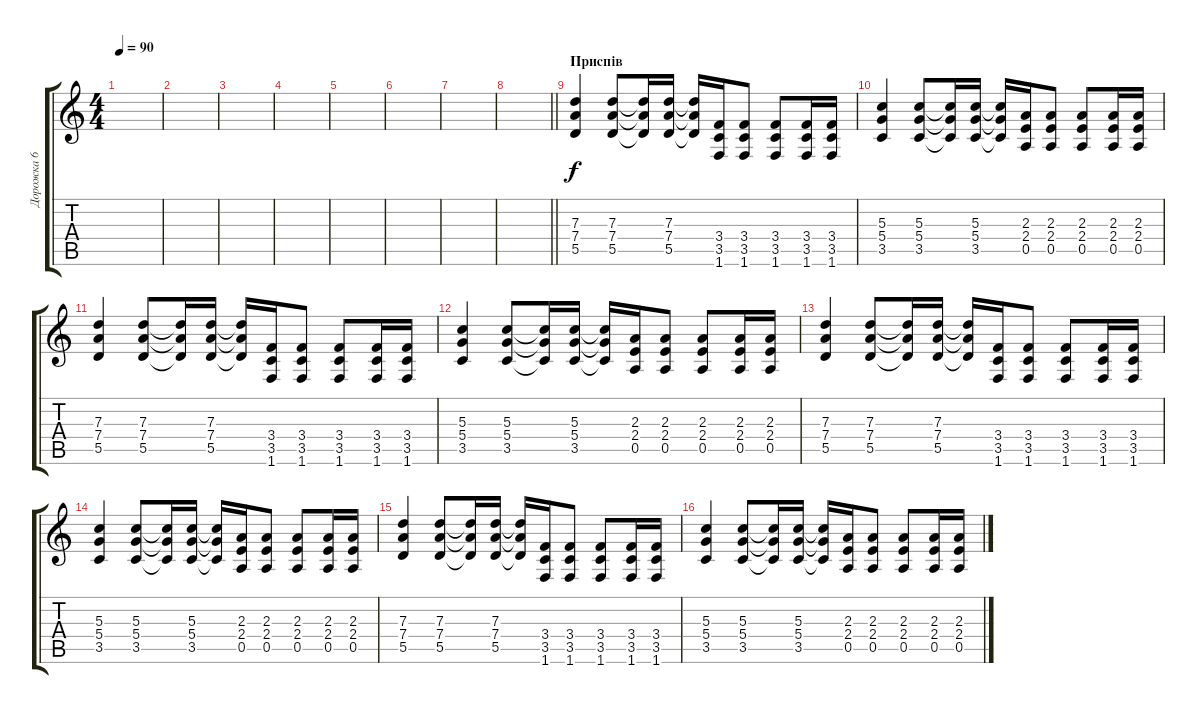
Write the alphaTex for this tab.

\track ("Дорожка 6" "Дорожка 6") {instrument overdrivenguitar}
\staff {score tabs}
\tuning (E4 B3 G3 D3 A2 E2) {hide}
\ts (4 4)
\tempo 90
\clef g2
\ks c
|
|
|
|
|
|
|
\barLineRight lightlight
|
\section ("" "Приспів")
(7.3 7.4 5.5).4 (7.3 7.4 5.5).8 (7.3{t} 7.4{t} 5.5{t}).16 (7.3 7.4 5.5).16 (7.3{t} 7.4{t} 5.5{t}).16 (3.4 3.5 1.6).16 (3.4 3.5 1.6).8 (3.4 3.5 1.6).8 (3.4 3.5 1.6).16 (3.4 3.5 1.6).16 |
(5.3 5.4 3.5).4 (5.3 5.4 3.5).8 (5.3{t} 5.4{t} 3.5{t}).16 (5.3 5.4 3.5).16 (5.3{t} 5.4{t} 3.5{t}).16 (2.3 2.4 0.5).16 (2.3 2.4 0.5).8 (2.3 2.4 0.5).8 (2.3 2.4 0.5).16 (2.3 2.4 0.5).16 |
(7.3 7.4 5.5).4 (7.3 7.4 5.5).8 (7.3{t} 7.4{t} 5.5{t}).16 (7.3 7.4 5.5).16 (7.3{t} 7.4{t} 5.5{t}).16 (3.4 3.5 1.6).16 (3.4 3.5 1.6).8 (3.4 3.5 1.6).8 (3.4 3.5 1.6).16 (3.4 3.5 1.6).16 |
(5.3 5.4 3.5).4 (5.3 5.4 3.5).8 (5.3{t} 5.4{t} 3.5{t}).16 (5.3 5.4 3.5).16 (5.3{t} 5.4{t} 3.5{t}).16 (2.3 2.4 0.5).16 (2.3 2.4 0.5).8 (2.3 2.4 0.5).8 (2.3 2.4 0.5).16 (2.3 2.4 0.5).16 |
(7.3 7.4 5.5).4 (7.3 7.4 5.5).8 (7.3{t} 7.4{t} 5.5{t}).16 (7.3 7.4 5.5).16 (7.3{t} 7.4{t} 5.5{t}).16 (3.4 3.5 1.6).16 (3.4 3.5 1.6).8 (3.4 3.5 1.6).8 (3.4 3.5 1.6).16 (3.4 3.5 1.6).16 |
(5.3 5.4 3.5).4 (5.3 5.4 3.5).8 (5.3{t} 5.4{t} 3.5{t}).16 (5.3 5.4 3.5).16 (5.3{t} 5.4{t} 3.5{t}).16 (2.3 2.4 0.5).16 (2.3 2.4 0.5).8 (2.3 2.4 0.5).8 (2.3 2.4 0.5).16 (2.3 2.4 0.5).16 |
(7.3 7.4 5.5).4 (7.3 7.4 5.5).8 (7.3{t} 7.4{t} 5.5{t}).16 (7.3 7.4 5.5).16 (7.3{t} 7.4{t} 5.5{t}).16 (3.4 3.5 1.6).16 (3.4 3.5 1.6).8 (3.4 3.5 1.6).8 (3.4 3.5 1.6).16 (3.4 3.5 1.6).16 |
(5.3 5.4 3.5).4 (5.3 5.4 3.5).8 (5.3{t} 5.4{t} 3.5{t}).16 (5.3 5.4 3.5).16 (5.3{t} 5.4{t} 3.5{t}).16 (2.3 2.4 0.5).16 (2.3 2.4 0.5).8 (2.3 2.4 0.5).8 (2.3 2.4 0.5).16 (2.3 2.4 0.5).16
